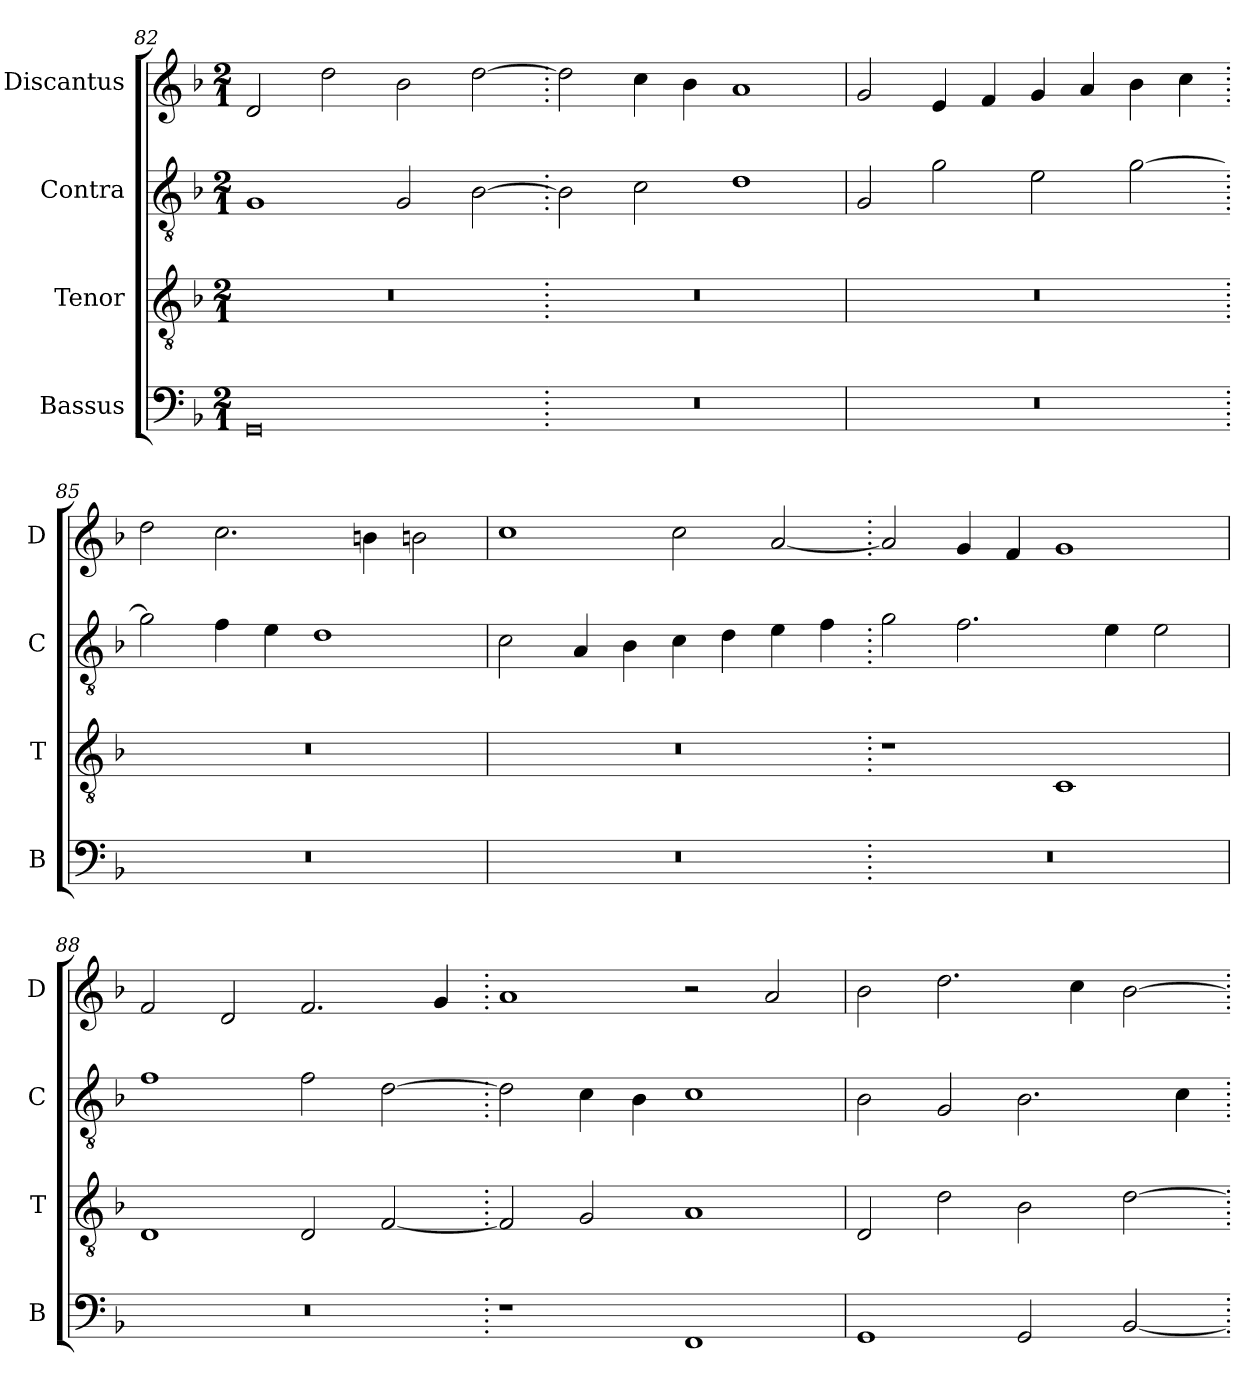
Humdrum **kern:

**kern	**kern	**kern	**kern
*part4	*part3	*part2	*part1
*staff4	*staff3	*staff2	*staff1
*I"Bassus	*I"Tenor	*I"Contra	*I"Discantus
*I'B	*I'T	*I'C	*I'D
*clefF4	*clefGv2	*clefGv2	*clefG2
*k[b-]	*k[b-]	*k[b-]	*k[b-]
*M2/1	*M2/1	*M2/1	*M2/1
=82	=82	=82	=82
0GG	0r	1G	2d/
.	.	.	2dd\
.	.	2G/	2b-\
.	.	[2B-\	[2dd\
=83.	=83.	=83.	=83.
0r	0r	2B-\]	2dd\]
.	.	2c\	4cc\
.	.	.	4b-\
.	.	1d	1a
=84	=84	=84	=84
0r	0r	2G/	2g/
.	.	2g\	4e/
.	.	.	4f/
.	.	2e\	4g/
.	.	.	4a/
.	.	[2g\	4b-\
.	.	.	4cc\
=85.	=85.	=85.	=85.
0r	0r	2g\]	2dd\
.	.	4f\	2.cc\
.	.	4e\	.
.	.	1d	.
.	.	.	4bn\
.	.	.	2bn\
=86	=86	=86	=86
0r	0r	2c\	1cc
.	.	4A/	.
.	.	4B-\	.
.	.	4c\	2cc\
.	.	4d\	.
.	.	4e\	[2a/
.	.	4f\	.
=87.	=87.	=87.	=87.
0r	1r	2g\	2a/]
.	.	2.f\	4g/
.	.	.	4f/
.	1C	.	1g
.	.	4e\	.
.	.	2e\	.
=88	=88	=88	=88
0r	1D	1f	2f/
.	.	.	2d/
.	2D/	2f\	2.f/
.	[2F/	[2d\	.
.	.	.	4g/
=89.	=89.	=89.	=89.
1r	2F/]	2d\]	1a
.	2G/	4c\	.
.	.	4B-\	.
1FF	1A	1c	2r
.	.	.	2a/
=90	=90	=90	=90
1GG	2D/	2B-\	2b-\
.	2d\	2G/	2.dd\
2GG/	2B-\	2.B-\	.
.	.	.	4cc\
[2BB-/	[2d\	.	[2b-\
.	.	4c\	.
=.	=.	=.	=.
*-	*-	*-	*-
